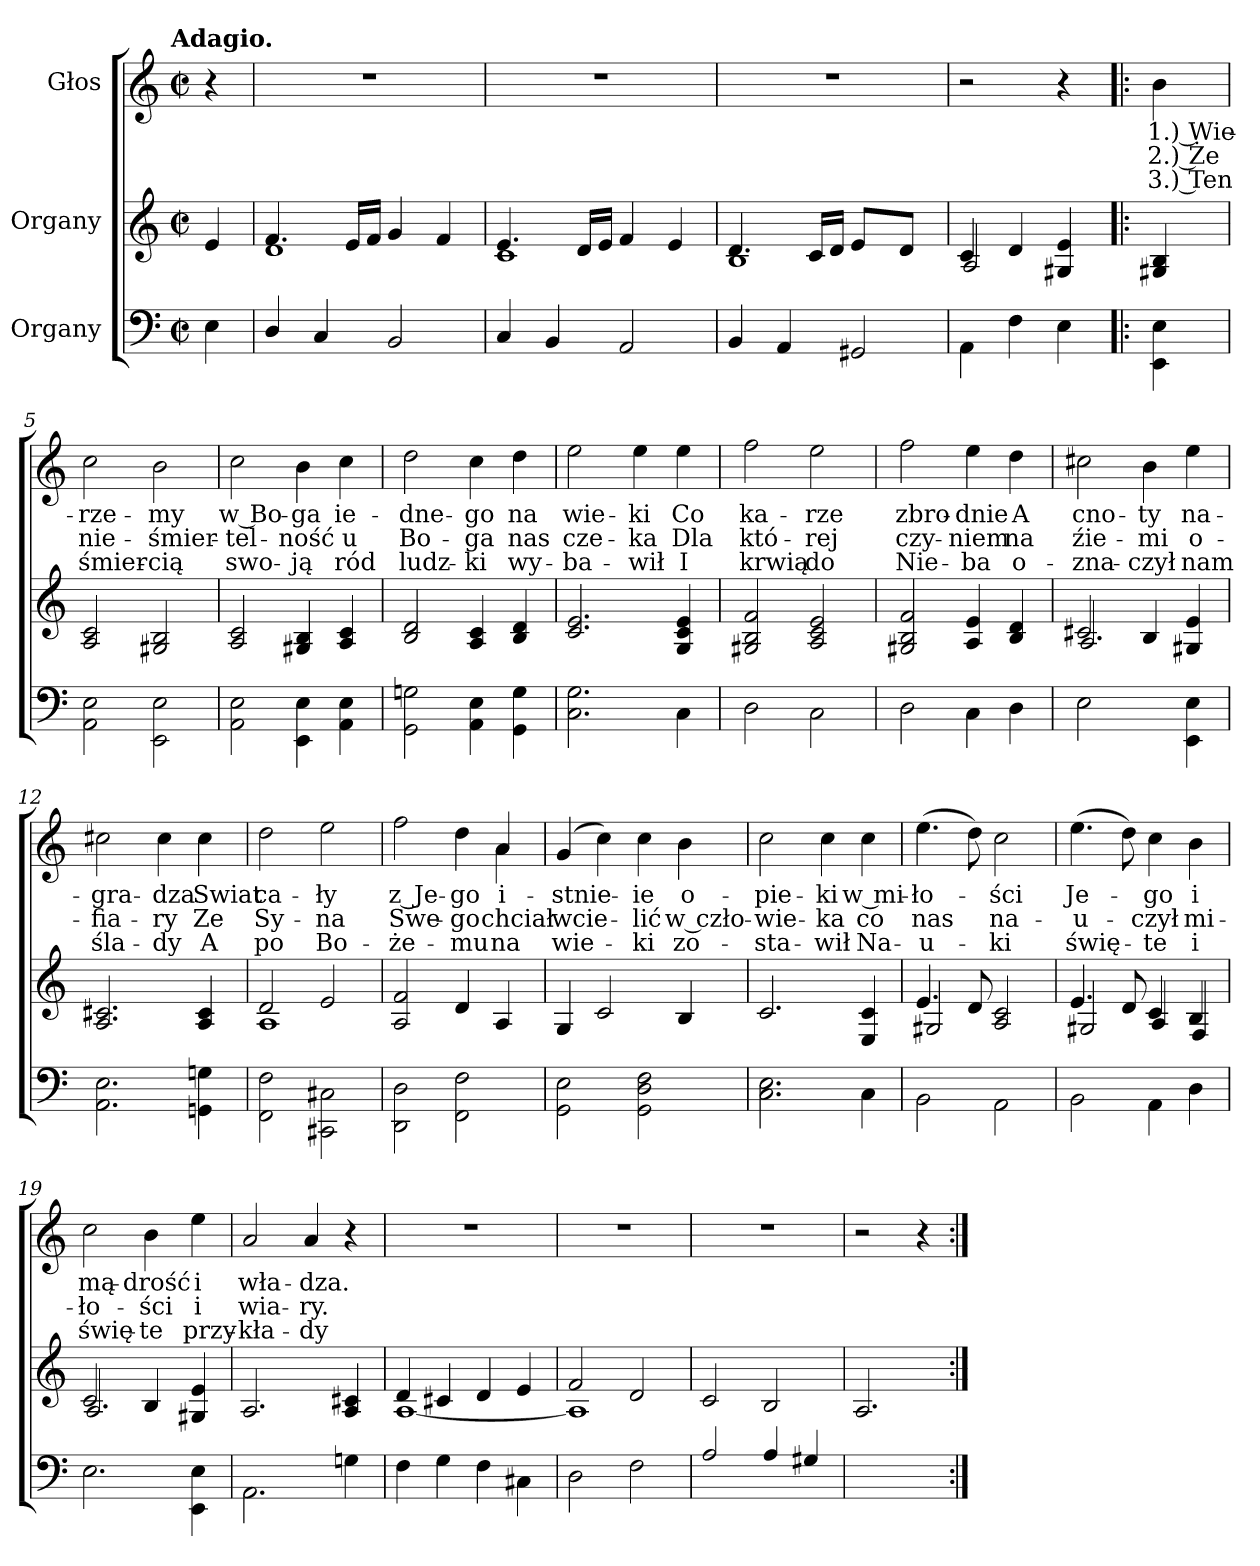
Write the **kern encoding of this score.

**kern	**kern	**kern	**text	**text	**text
*part3	*part2	*part1	*part1	*part1	*part1
*staff3	*staff2	*staff1	*staff1	*staff1	*staff1
*I"Organy	*I"Organy	*I"Głos	*	*	*
*clefF4	*clefG2	*clefG2	*	*	*
*k[]	*k[]	*k[]	*	*	*
!!LO:TX:omd:t=Adagio.
*M2/2	*M2/2	*M2/2	*	*	*
*met(c|)	*met(c|)	*met(c|)	*	*	*
=	=	=	=	=	=
4E\	4e/	4r	.	.	.
=1	=1	=1	=1	=1	=1
*	*^	*	*	*	*
4D/	4.f/	1d	1r	.	.	.
4C/	.	.	.	.	.	.
.	16e/LL	.	.	.	.	.
.	16f/JJ	.	.	.	.	.
2BB/	4g/	.	.	.	.	.
.	4f/	.	.	.	.	.
=2	=2	=2	=2	=2	=2	=2
4C/	4.e/	1c	1r	.	.	.
4BB/	.	.	.	.	.	.
.	16d/LL	.	.	.	.	.
.	16e/JJ	.	.	.	.	.
2AA/	4f/	.	.	.	.	.
.	4e/	.	.	.	.	.
=3	=3	=3	=3	=3	=3	=3
4BB/	4.d/	1B	1r	.	.	.
4AA/	.	.	.	.	.	.
.	16c/LL	.	.	.	.	.
.	16d/JJ	.	.	.	.	.
!	!LO:N:vis=8	!	!	!	!	!
2GG#X/	4e/L	.	.	.	.	.
!	!LO:N:vis=8	!	!	!	!	!
.	4d/J	.	.	.	.	.
=	=	=	=	=	=	=
4AA\	4c/	2A/	2r	.	.	.
4F\	4d/	.	.	.	.	.
4E\	4G#X/ 4e/	4ryy	4r	.	.	.
*	*v	*v	*	*	*	*
=4!|:	=4!|:	=4!|:	=4!|:	=4!|:	=4!|:
4EE\ 4E\	4G#X/ 4B/	4b\	1.) Wie-	2.) Że	3.) Ten
=5	=5	=5	=5	=5	=5
2AA\ 2E\	2A/ 2c/	2cc\	-rze-	nie-	śmier-
2EE\ 2E\	2G#X/ 2B/	2b\	-my	-śmier-	-cią
=6	=6	=6	=6	=6	=6
2AA\ 2E\	2A/ 2c/	2cc\	w Bo-	-tel-	swo-
4EE\ 4E\	4G#X/ 4B/	4b\	-ga	-ność	-ją
4AA\ 4E\	4A/ 4c/	4cc\	ie-	u	ród
=7	=7	=7	=7	=7	=7
2GG\ 2Gn\	2B/ 2d/	2dd\	-dne-	Bo-	ludz-
4AA\ 4E\	4A/ 4c/	4cc\	-go	-ga	-ki
4GG\ 4G\	4B/ 4d/	4dd\	na	nas	wy-
=8	=8	=8	=8	=8	=8
2.C\ 2.G\	2.c/ 2.e/	2ee\	wie-	cze-	-ba-
.	.	4ee\	-ki	-ka	-wił
4C\	4G/ 4c/ 4e/	4ee\	Co	Dla	I
=9	=9	=9	=9	=9	=9
2D\	2G#X/ 2B/ 2f/	2ff\	ka-	któ-	krwią
2C\	2A/ 2c/ 2e/	2ee\	-rze	-rej	do
=10	=10	=10	=10	=10	=10
2D\	2G#X/ 2B/ 2f/	2ff\	zbro-	czy-	Nie-
4C\	4A/ 4e/	4ee\	-dnie	-niem	-ba
4D\	4B/ 4d/	4dd\	A	na	o-
=11	=11	=11	=11	=11	=11
!LO:N:vis=2	!	!	!	!	!
*	*^	*	*	*	*
2.E\	2c#X/	2.A/	2cc#X\	cno-	źie-	-zna-
.	4B/	.	4b\	-ty	-mi	-czył
4EE\ 4E\	4G#X/ 4e/	4ryy	4ee\	na-	o-	nam
*	*v	*v	*	*	*	*
=12	=12	=12	=12	=12	=12
2.AA\ 2.E\	2.A/ 2.c#X/	2cc#X\	-gra-	-fia-	śla-
.	.	4cc#\	-dza	-ry	-dy
4GGn\ 4Gn\	4A/ 4c#/	4cc#\	Swiat	Ze	A
=13	=13	=13	=13	=13	=13
*	*^	*	*	*	*
2FF\ 2F\	2d/	1A/	2dd\	ca-	Sy-	po
2CC#X\ 2C#X\	2e/	.	2ee\	-ły	-na	Bo-
*	*v	*v	*	*	*	*
=14	=14	=14	=14	=14	=14
*	*	*^	*	*	*
2DD\ 2D\	2A/ 2f/	2ff\	2ryy	z Je-	Swe-	-że-
2FF\ 2F\	4d/	4dd\	4ryy	-go	-go	-mu
.	4A/	4a/	4a\	i-	chciał	na
*	*	*v	*v	*	*	*
=15	=15	=15	=15	=15	=15
2GG\ 2E\	4G/	(4g/	-stnie-	wcie-	wie-
.	2c/	4cc\)	.	.	.
2GG\ 2D\ 2F\	.	4cc\	-ie	-lić	-ki
.	4B/	4b\	o-	w czło-	zo-
=16	=16	=16	=16	=16	=16
2.C\ 2.E\	2.c/	2cc\	-pie-	-wie-	-sta-
.	.	4cc\	-ki	-ka	-wił
4C\	4E/ 4c/	4cc\	w mi-	co	Na-
=17	=17	=17	=17	=17	=17
*	*^	*	*	*	*
2BB\	4.e/	2G#X/	(4.ee\	-ło-	nas	-u-
.	8d/	.	8dd\)	.	.	.
2AA\	2A/ 2c/	2ryy	2cc\	-ści	na-	-ki
=18	=18	=18	=18	=18	=18	=18
2BB\	4.e/	2G#X/	(4.ee\	Je-	-u-	świę-
.	8d/	.	8dd\)	.	.	.
4AA\	4c/	4A/	4cc\	-go	-czył	-te
4D\	4B/	4F/	4b\	i	mi-	i
=19	=19	=19	=19	=19	=19	=19
2.E\	2c/	2.A/	2cc\	mą-	-ło-	świę-
.	4B/	.	4b\	-drość	-ści	-te
4EE\ 4E\	4G#X/ 4e/	4ryy	4ee\	i	i	przy-
*	*v	*v	*	*	*	*
=20	=20	=20	=20	=20	=20
2.AA\	2.A/	2a/	wła-	wia-	-kła-
.	.	4a/	-dza.	-ry.	-dy
4Gn\	4A/ 4c#X/	4r	.	.	.
=21	=21	=21	=21	=21	=21
*	*^	*	*	*	*
4F\	4d/	[1A/	1r	.	.	.
4G\	4c#X/	.	.	.	.	.
4F\	4d/	.	.	.	.	.
4C#X\	4e/	.	.	.	.	.
=22	=22	=22	=22	=22	=22	=22
2D\	2f/	1A/]	1r	.	.	.
2F\	2d/	.	.	.	.	.
*	*v	*v	*	*	*	*
=23	=23	=23	=23	=23	=23
2A/	2c/	1r	.	.	.
4A/	2B/	.	.	.	.
4G#X/	.	.	.	.	.
=24	=24	=24	=24	=24	=24
2ryy	2.A/	2r	.	.	.
4ryy	.	4r	.	.	.
=:|!	=:|!	=:|!	=:|!	=:|!	=:|!
*-	*-	*-	*-	*-	*-
